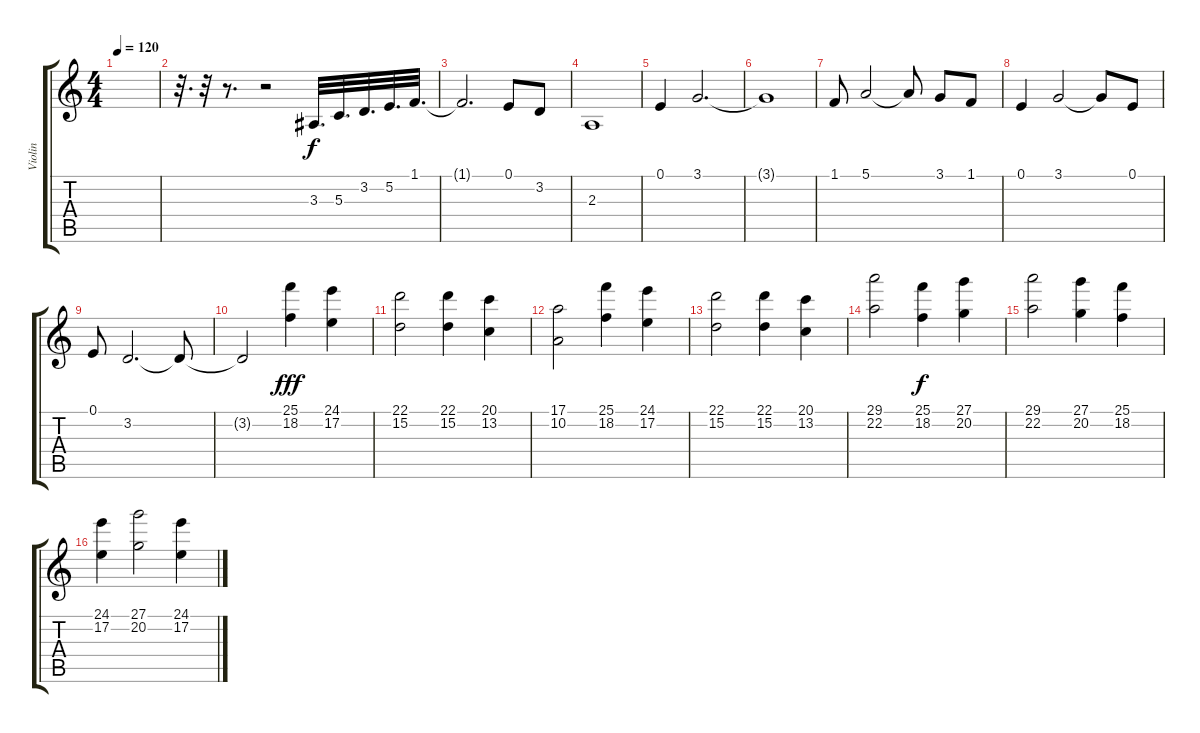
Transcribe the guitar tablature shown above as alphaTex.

\track ("Violin" "Violin") {instrument violin}
\staff {score tabs}
\tuning (E4 B3 G3 D3 A2 E2) {hide}
\ts (4 4)
\tempo 120
\clef g2
\ks c
|
r.32{d} r.32 r.8{d} r.2 3.3.32{d} 5.3.32{d} 3.2.32{d} 5.2.32{d} 1.1.32{d} |
1.1{t}.2{d dy f} 0.1.8 3.2.8 |
2.3.1 |
0.1.4 3.1.2{d} |
3.1{t}.1 |
1.1.8 5.1.2 5.1{t}.8 3.1.8 1.1.8 |
0.1.4 3.1.2 3.1{t}.8 0.1.8 |
0.1.8 3.2.2{d} 3.2{t}.8 |
3.2{t}.2{volume 0} (25.1 18.2).4{dy fff volume 5} (24.1 17.2).4 |
(22.1 15.2).2 (22.1 15.2).4 (20.1 13.2).4 |
(17.1 10.2).2 (25.1 18.2).4 (24.1 17.2).4 |
(22.1 15.2).2 (22.1 15.2).4 (20.1 13.2).4 |
(29.1 22.2).2 (25.1 18.2).4{dy f} (27.1 20.2).4 |
(29.1 22.2).2 (27.1 20.2).4 (25.1 18.2).4 |
(24.1 17.2).4 (27.1 20.2).2 (24.1 17.2).4
